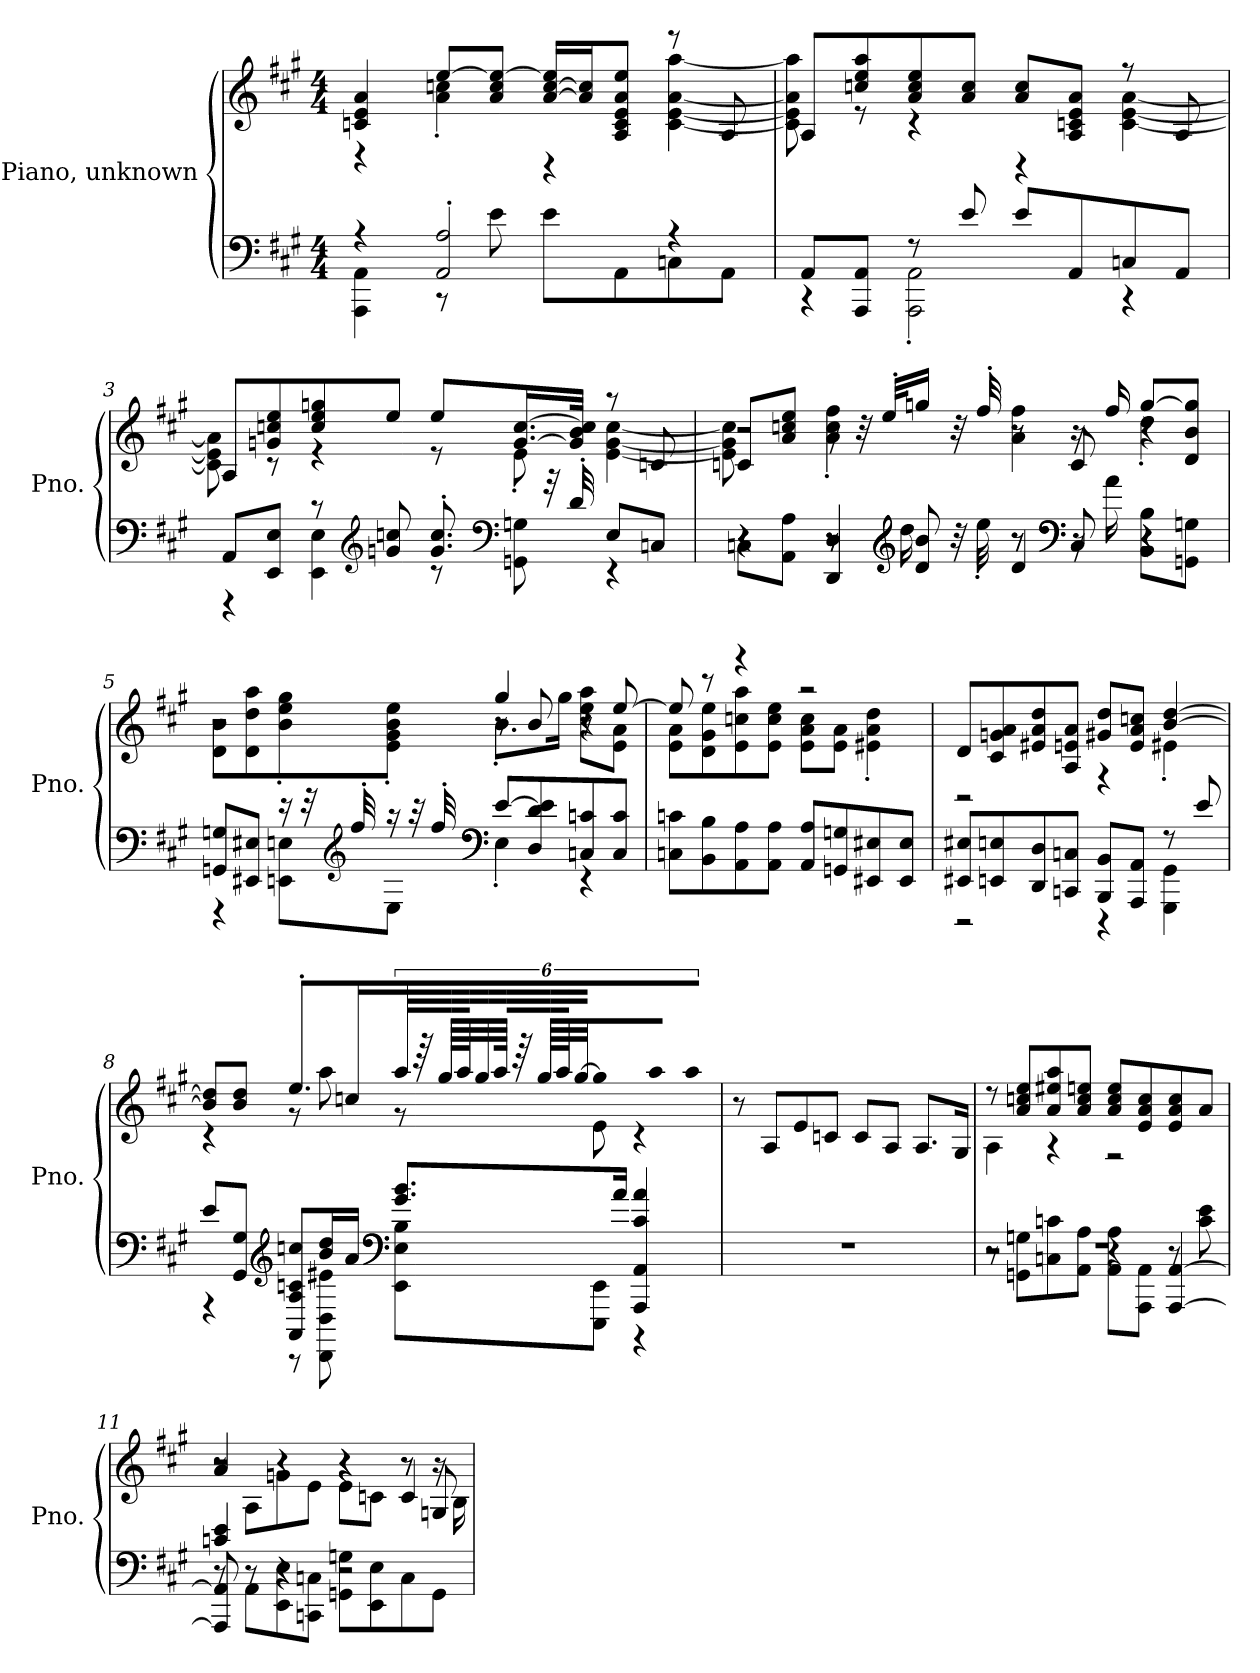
**kern	**kern
*part1	*part1
*staff2	*staff1
*I"Piano, unknown	*
*I'Pno.	*
*clefF4	*clefG2
*k[f#c#g#]	*k[f#c#g#]
*M4/4	*M4/4
*MM120	*MM120
=1	=1
*^	*^
4r	4AAA\ 4AA\	4cn/ 4e/ 4a/	4r
2AA/' 2A/'	8r	[8ee/L	4a\' 4ccn\'
.	8e\	8a/ 8cc/ 8ee/_J	.
.	8e\L	[16a/ [16cc/ 16ee/]LL	4r
.	.	16a/] 16cc/]J	.
.	8AA\	8A/ 8c/ 8e/ 8a/ 8ee/J	.
4r	8Cn\	8r	[4c\ [4e\ [4a\ [4aa\
.	8AA\J	8A/	.
=2	=2	=2	=2
8AA/L	4r	8A/L	8c\] 8e\] 8a\] 8aa\]
8AAA/ 8AA/J	.	8ccn/ 8ee/ 8aa/	8r
8r	2AAA\' 2AA\'	8a/ 8cc/ 8ee/	4r
8e/	.	8a/ 8cc/J	.
8e/L	.	8a/ 8cc/L	4r
8AA/	.	8A/ 8cn/ 8e/ 8a/J	.
8Cn/	4r	8r	[4c\ [4e\ [4a\
8AA/J	.	8A/	.
!!LO:LB:g=z	!!
=3	=3	=3	=3
8AA/L	4r	8A/L	8c\] 8e\] 8a\]
8EE/ 8E/J	.	8gn/ 8ccn/ 8ee/	8r
8r	4EE\ 4E\	8cc/ 8ee/ 8ggn/	4r
*clefG2	*	*	*
8gn/ 8ccn/	.	8ee/J	.
8.g/' 8.cc/'	8r	8ee/L	8r
*clefF4	*	*	*
.	8GGn\ 8Gn\	[16.g/ [16.cc/L	8e'\
32r	.	.	.
32d'/	.	32g/] 32b/ 32cc/]JJk	.
8E/L	4r	8r	[4e\ [4g\ [4cc\
8Cn/J	.	8cn/	.
=4	=4	=4	=4
*	*^	*	*^
4r	8Cn\L	4r	8cn/L	8e\] 8g\] 8cc\]	2r
.	8AA\ 8A\J	.	8a/ 8ccn/ 8ee/J	8r	.
8r	8r	4DD/ 4D/	16r	4a\' 4cc\' 4ff#\'	.
.	.	.	32r	.	.
.	.	.	32ee'/KLL	.	.
*clefG2	*	*	*	*	*
8d/ 8b/	16dd\	.	16ggn/JJ	.	.
.	32r	.	32r	.	.
.	32ee'\	.	32ff#'/	.	.
4d/	8r	8r	8r	4a\ 4ff#\	8r
*clefF4	*	*	*	*	*
.	16r	8C/	16r	.	8c/
.	16a\	.	16ff#/	.	.
4r	8BB\ 8B\L	4r	[8gg/L	4dd'\	4r
.	8GGn\ 8Gn\J	.	8d/ 8b/ 8gg/]J	.	.
*	*v	*v	*	*	*
!!LO:LB:g=z	!!	!!
=5	=5	=5	=5	=5
8GGn/ 8Gn/L	4r	2r	8d\ 8b\L	2r
8EE#X/ 8E#X/J	.	.	8d\ 8dd\ 8aa\	.
16r	8EEn\ 8En\L	.	8b\' 8ee\' 8gg#\'	.
32r	.	.	.	.
*clefG2	*	*	*	*
32ff#'/	.	.	.	.
16r	8E\J	.	8e\' 8g#\' 8b\' 8ee\'J	.
32r	.	.	.	.
32ff#'/	.	.	.	.
*clefF4	*	*	*	*
[8e/L	4E'\	4gg#/	8.b'\L	8r
8D/ 8d/ 8e/]	.	.	.	8b/
.	.	.	16gg#\Jk	.
8Cn/ 8cn/	4r	8r	8ee\ 8aa\L	4r
8C/ 8c/J	.	[8ee/	8e\ 8a\J	.
*v	*v	*	*	*
*	*	*v	*v
=6	=6	=6
8Cn\ 8cn\L	8ee/]	8e\ 8a\L
8BB\ 8B\	8r	8d\ 8g#\ 8ee\
8AA\ 8A\	4r	8e\ 8ccn\ 8aa\
8AA\ 8A\J	.	8e\ 8cc\ 8ee\J
8AA/ 8A/L	2r	8e\ 8a\ 8cc\L
8GGn/ 8Gn/	.	8e\ 8a\J
8EE#X/ 8E#X/	.	4e#X\' 4a\' 4dd\'
8EE#/ 8E#/J	.	.
!!LO:LB:g=z	!!
=7	=7	=7
*^	*	*
8EE#X/ 8E#X/L	2r	8d/L	2r
8EEn/ 8En/	.	8c#/ 8gn/ 8a/	.
8DD/ 8D/	.	8e#X/ 8a/ 8dd/	.
8CCn/ 8Cn/J	.	8A/ 8en/ 8a/J	.
8BBB/ 8BB/L	4r	8g#X/ 8dd/L	4r
8AAA/ 8AA/J	.	8e/ 8a/ 8ccn/J	.
8r	4GGG#\ 4GG#\	[4b/ [4dd/	4e#X'\
8e/	.	.	.
=8	=8	=8	=8
8e/L	4r	8b/] 8dd/]L	4r
8GG#/ 8G#/J	.	8b/ 8dd/J	.
*clefG2	*	*	*
8AA/ 8A/ 8cn/ 8ccn/L	8r	8.ee'/L	8r
16b/ 16dd/L	8DD\ 8D\ 8e#X\	.	8aa\
16a/JJ	.	16ccn/L	.
*clefF4	*	*	*
8.g#/ 8.b/L	8EE\ 8E\ 8B\L	96aa/JJkk	8r
.	.	96r	.
.	.	96gg#/LLLL	.
*	*	*Xbrackettup	*
.	.	96aa/J	.
.	.	48gg#/	.
*	*	*brackettup	*
.	.	96aa/JJJk	.
.	.	96r	.
.	.	96gg#/LLLL	.
*	*	*Xbrackettup	*
.	.	96aa/J	.
.	.	[48gg#/J	.
.	8EEE\ 8EE\J	16gg#/]	8e\
16a/Jk	.	16aa/JJ	.
4AAA/ 4AA/ 4c/ 4a/	4r	4aa/	4r
*v	*v	*	*
*	*v	*v
!!LO:LB:g=z
=9	=9
1r	8r
.	8A/L
.	8e/
.	8cn/J
.	8c/L
.	8A/J
.	8.A/L
.	16G#/Jk
=10	=10
*^	*^
*	*^	*	*
1r	8r	2r	8r	4A\
.	8GGn\ 8Gn\L	.	8a/ 8ccn/ 8ee/L	.
.	8Cn\ 8cn\	.	8a/ 8ee#X/ 8aa/	4r
.	8AA\ 8A\J	.	8a/ 8cc/ 8een/J	.
.	8AA\ 8A\L	4r	8a/ 8cc/ 8ee/L	2r
.	8AAA\ 8AA\J	.	8e/ 8a/ 8cc/	.
.	8r	[4AAA/ [4AA/	8e/ 8a/ 8cc/	.
.	8c\ 8e\	.	8a/J	.
=11	=11	=11	=11	=11
*	*	*	*	*^
4cn/ 4e/	8r	8AAA/] 8AA/]	4a/	8r	2r
.	8AA\L	8r	.	8A\L	.
4r	8EE\ 8E\	4r	4r	8gn\	.
.	8CCn\ 8Cn\J	.	.	8e\J	.
2r	8GGn\ 8Gn\L	2r	4r	8e\L	4r
.	8EE\ 8E\	.	.	8cn\J	.
.	8C\	.	4c/	8r	8r
.	8GG\J	.	.	16r	8Gn/
.	.	.	.	16B\	.
*v	*v	*v	*	*	*
*	*v	*v	*v
=	=
*-	*-
